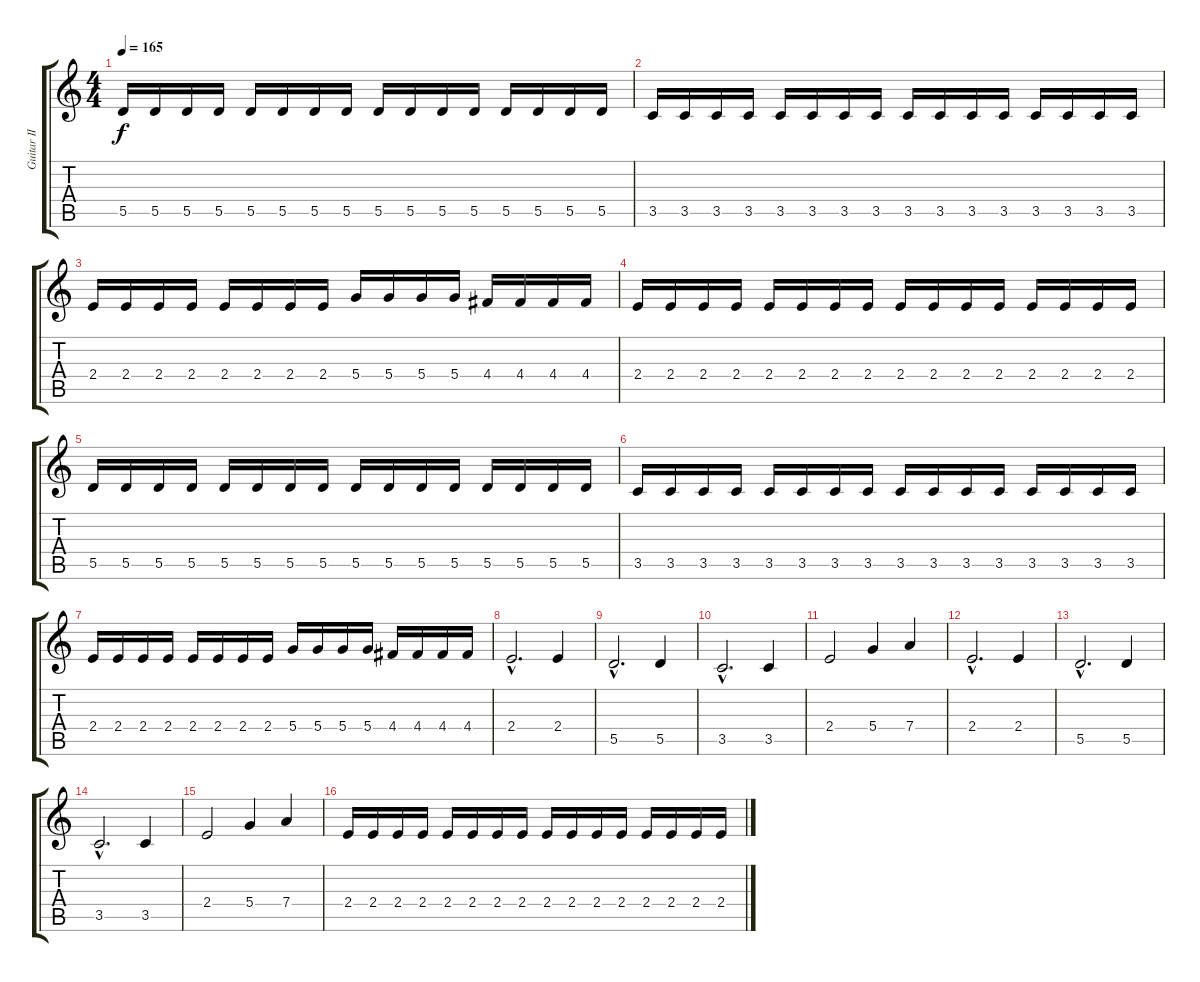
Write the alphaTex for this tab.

\track ("Guitar II" "Guitar II") {instrument distortionguitar}
\staff {score tabs}
\tuning (E4 B3 G3 D3 A2 E2) {hide}
\ts (4 4)
\tempo 165
\clef g2
\ks c
5.5.16{dy f} 5.5.16 5.5.16 5.5.16 5.5.16 5.5.16 5.5.16 5.5.16 5.5.16 5.5.16 5.5.16 5.5.16 5.5.16 5.5.16 5.5.16 5.5.16 |
3.5.16 3.5.16 3.5.16 3.5.16 3.5.16 3.5.16 3.5.16 3.5.16 3.5.16 3.5.16 3.5.16 3.5.16 3.5.16 3.5.16 3.5.16 3.5.16 |
2.4.16 2.4.16 2.4.16 2.4.16 2.4.16 2.4.16 2.4.16 2.4.16 5.4.16 5.4.16 5.4.16 5.4.16 4.4.16 4.4.16 4.4.16 4.4.16 |
2.4.16 2.4.16 2.4.16 2.4.16 2.4.16 2.4.16 2.4.16 2.4.16 2.4.16 2.4.16 2.4.16 2.4.16 2.4.16 2.4.16 2.4.16 2.4.16 |
5.5.16 5.5.16 5.5.16 5.5.16 5.5.16 5.5.16 5.5.16 5.5.16 5.5.16 5.5.16 5.5.16 5.5.16 5.5.16 5.5.16 5.5.16 5.5.16 |
3.5.16 3.5.16 3.5.16 3.5.16 3.5.16 3.5.16 3.5.16 3.5.16 3.5.16 3.5.16 3.5.16 3.5.16 3.5.16 3.5.16 3.5.16 3.5.16 |
2.4.16 2.4.16 2.4.16 2.4.16 2.4.16 2.4.16 2.4.16 2.4.16 5.4.16 5.4.16 5.4.16 5.4.16 4.4.16 4.4.16 4.4.16 4.4.16 |
2.4{hac}.2{d} 2.4.4 |
5.5{hac}.2{d} 5.5.4 |
3.5{hac}.2{d} 3.5.4 |
2.4.2 5.4.4 7.4.4 |
2.4{hac}.2{d} 2.4.4 |
5.5{hac}.2{d} 5.5.4 |
3.5{hac}.2{d} 3.5.4 |
2.4.2 5.4.4 7.4.4 |
2.4.16 2.4.16 2.4.16 2.4.16 2.4.16 2.4.16 2.4.16 2.4.16 2.4.16 2.4.16 2.4.16 2.4.16 2.4.16 2.4.16 2.4.16 2.4.16
